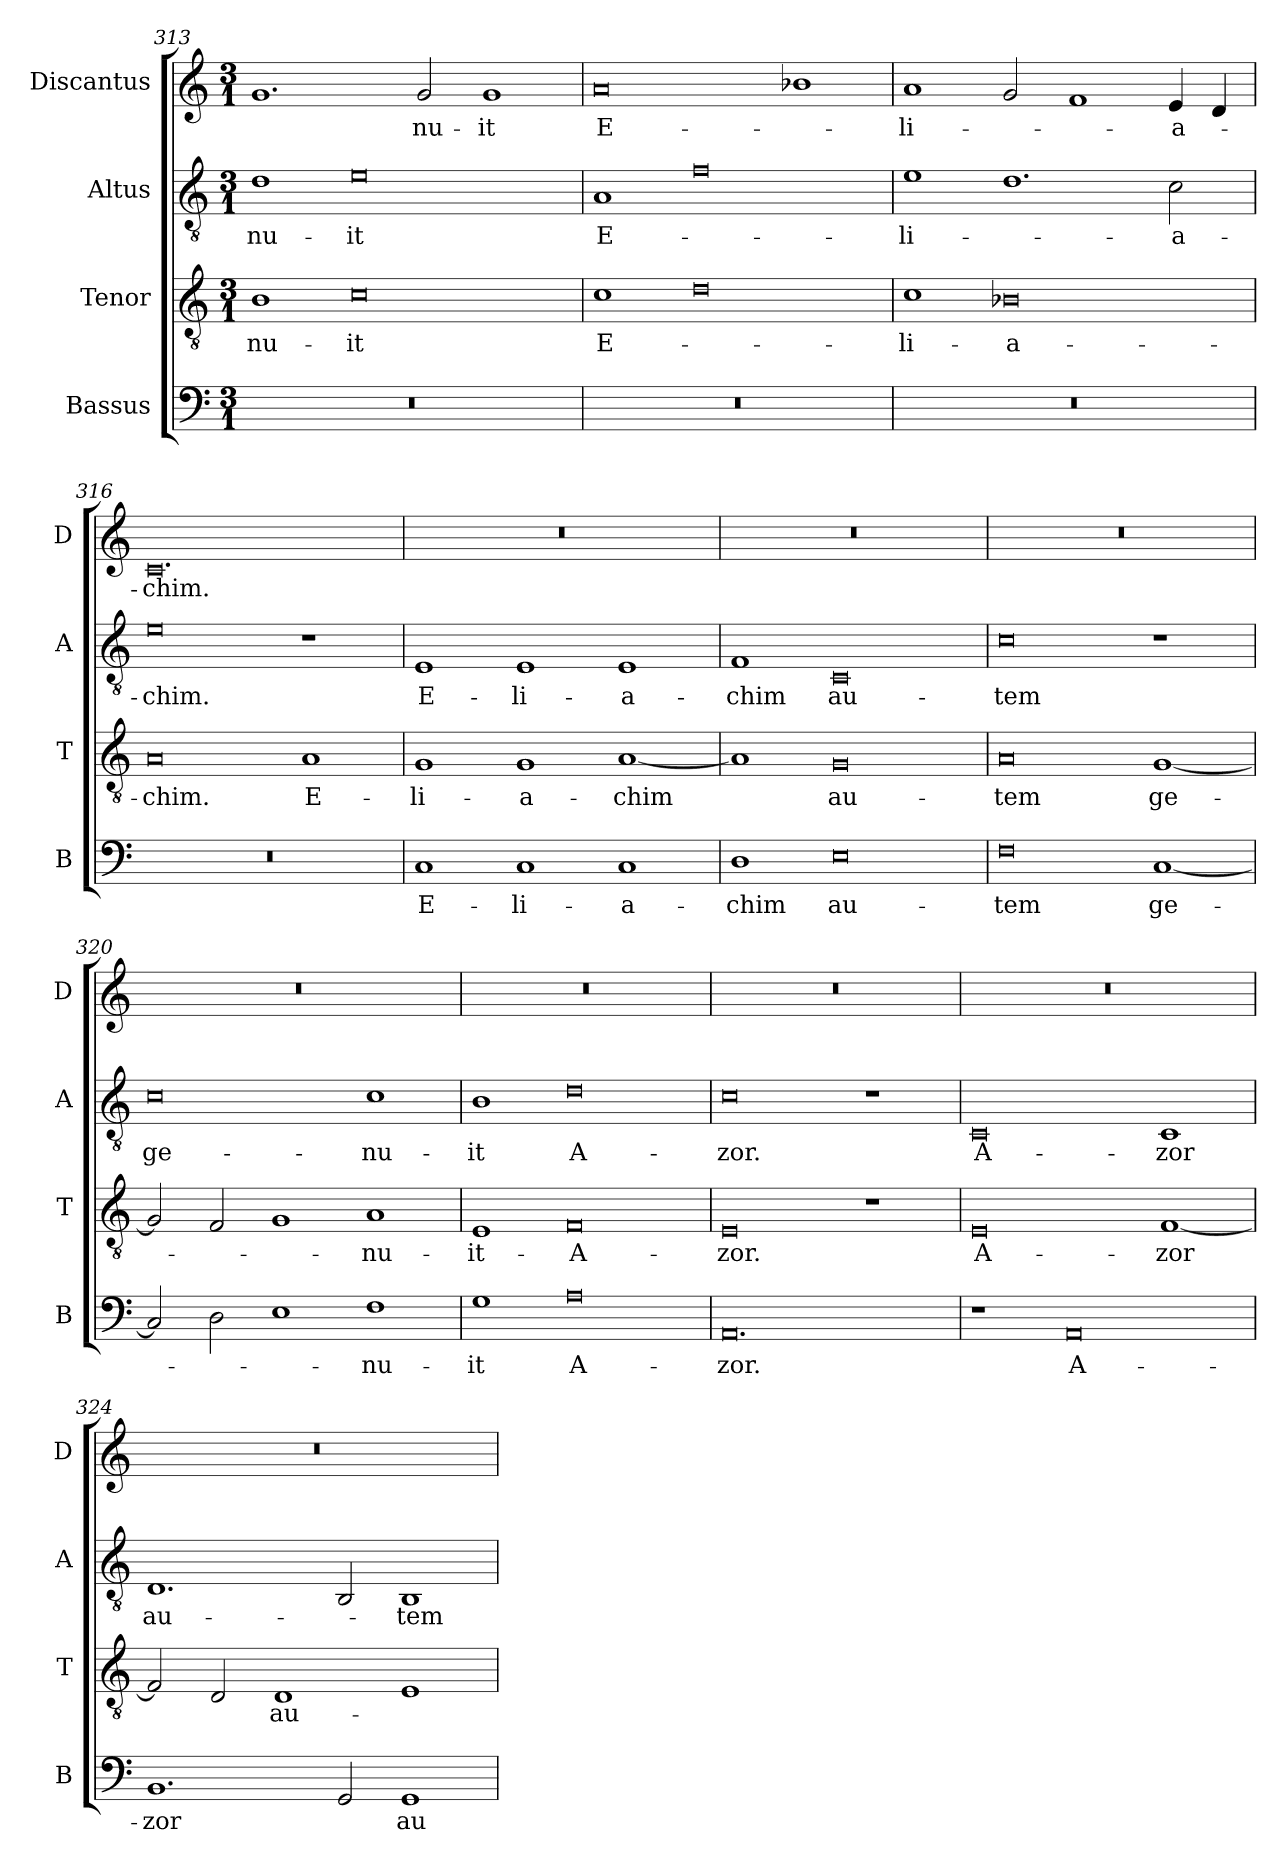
**kern	**text	**kern	**text	**kern	**text	**kern	**text
*part4	*part4	*part3	*part3	*part2	*part2	*part1	*part1
*staff4	*staff4	*staff3	*staff3	*staff2	*staff2	*staff1	*staff1
*I"Bassus	*	*I"Tenor	*	*I"Altus	*	*I"Discantus	*
*I'B	*	*I'T	*	*I'A	*	*I'D	*
*clefF4	*	*clefGv2	*	*clefGv2	*	*clefG2	*
*k[]	*	*k[]	*	*k[]	*	*k[]	*
*M3/1	*	*M3/1	*	*M3/1	*	*M3/1	*
=313	=313	=313	=313	=313	=313	=313	=313
0.r	.	1B	-nu-	1d	-nu-	1.g	.
.	.	0c	-it	0e	-it	.	.
.	.	.	.	.	.	2g/	-nu-
.	.	.	.	.	.	1g	-it
=314	=314	=314	=314	=314	=314	=314	=314
0.r	.	1c	E-	1A	E-	0a	E-
.	.	0d	.	0f	.	.	.
.	.	.	.	.	.	1b-X	.
=315	=315	=315	=315	=315	=315	=315	=315
0.r	.	1c	-li-	1e	-li-	1a	-li-
.	.	0B-X	-a-	1.d	.	2g/	.
.	.	.	.	.	.	1f	.
.	.	.	.	2c\	-a-	4e/	a-
.	.	.	.	.	.	4d/	.
=316	=316	=316	=316	=316	=316	=316	=316
0.r	.	0A	-chim.	0e	-chim.	0.c	-chim.
.	.	1A	E-	1r	.	.	.
=317	=317	=317	=317	=317	=317	=317	=317
1C	E-	1G	-li-	1E	E-	0.r	.
1C	-li-	1G	-a-	1E	-li-	.	.
1C	-a-	[1A	-chim	1E	-a-	.	.
=318	=318	=318	=318	=318	=318	=318	=318
1D	-chim	1A]	.	1F	-chim	0.r	.
0E	au-	0G	au-	0C	au-	.	.
=319	=319	=319	=319	=319	=319	=319	=319
0F	-tem	0A	-tem	0c	-tem	0.r	.
[1C	ge-	[1G	ge-	1r	.	.	.
=320	=320	=320	=320	=320	=320	=320	=320
2C/]	.	2G/]	.	0c	ge-	0.r	.
2D\	.	2F/	.	.	.	.	.
1E	.	1G	.	.	.	.	.
1F	-nu-	1A	-nu-	1c	-nu-	.	.
=321	=321	=321	=321	=321	=321	=321	=321
1G	-it	1E	it-	1B	-it	0.r	.
0A	A-	0F	A-	0d	A-	.	.
=322	=322	=322	=322	=322	=322	=322	=322
0.AA	-zor.	0E	-zor.	0c	-zor.	0.r	.
.	.	1r	.	1r	.	.	.
=323	=323	=323	=323	=323	=323	=323	=323
1r	.	0E	A-	0C	A-	0.r	.
0AA	A-	.	.	.	.	.	.
.	.	[1F	-zor	1C	-zor	.	.
=324	=324	=324	=324	=324	=324	=324	=324
1.BB	-zor	2F/]	.	1.D	au-	0.r	.
.	.	2D/	.	.	.	.	.
.	.	1D	au-	.	.	.	.
2GG/	.	.	.	2BB/	.	.	.
1GG	au-	1E	.	1BB	-tem	.	.
=	=	=	=	=	=	=	=
*-	*-	*-	*-	*-	*-	*-	*-
